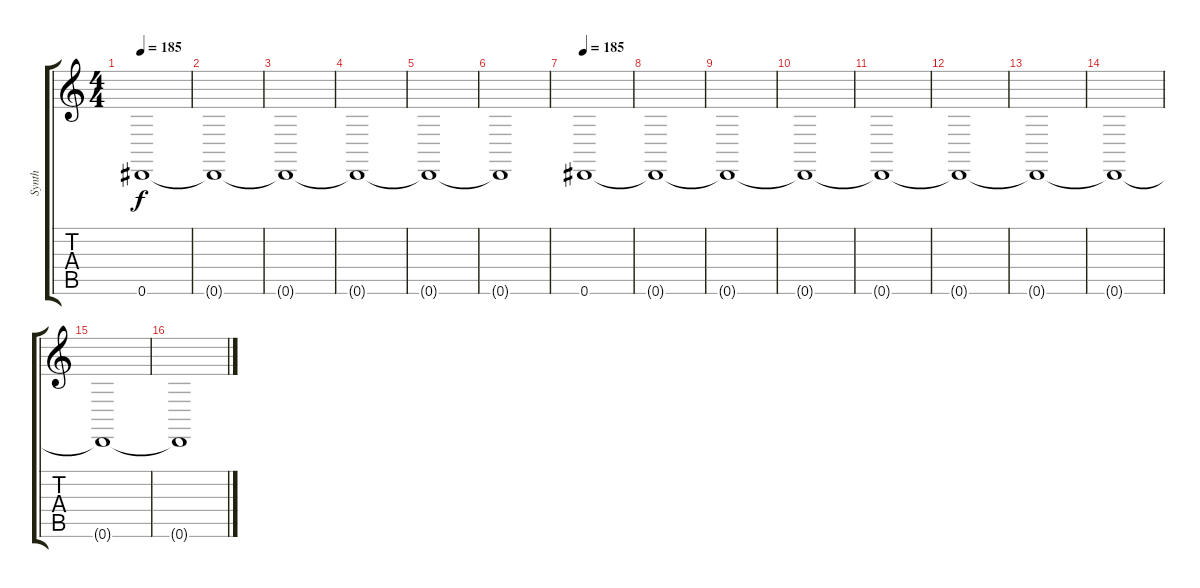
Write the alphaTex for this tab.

\track ("Synth" "Synth") {instrument pad8sweep}
\staff {score tabs}
\tuning (E4 B3 G3 D3 A2 Eb2) {hide}
\ts (4 4)
\tempo 185
\clef g2
\ks c
0.6.1{dy f} |
0.6{t}.1 |
0.6{t}.1 |
0.6{t}.1 |
0.6{t}.1 |
0.6{t}.1 |
\tempo 185
0.6.1 |
0.6{t}.1 |
0.6{t}.1 |
0.6{t}.1 |
0.6{t}.1 |
0.6{t}.1 |
0.6{t}.1 |
0.6{t}.1 |
0.6{t}.1 |
0.6{t}.1
